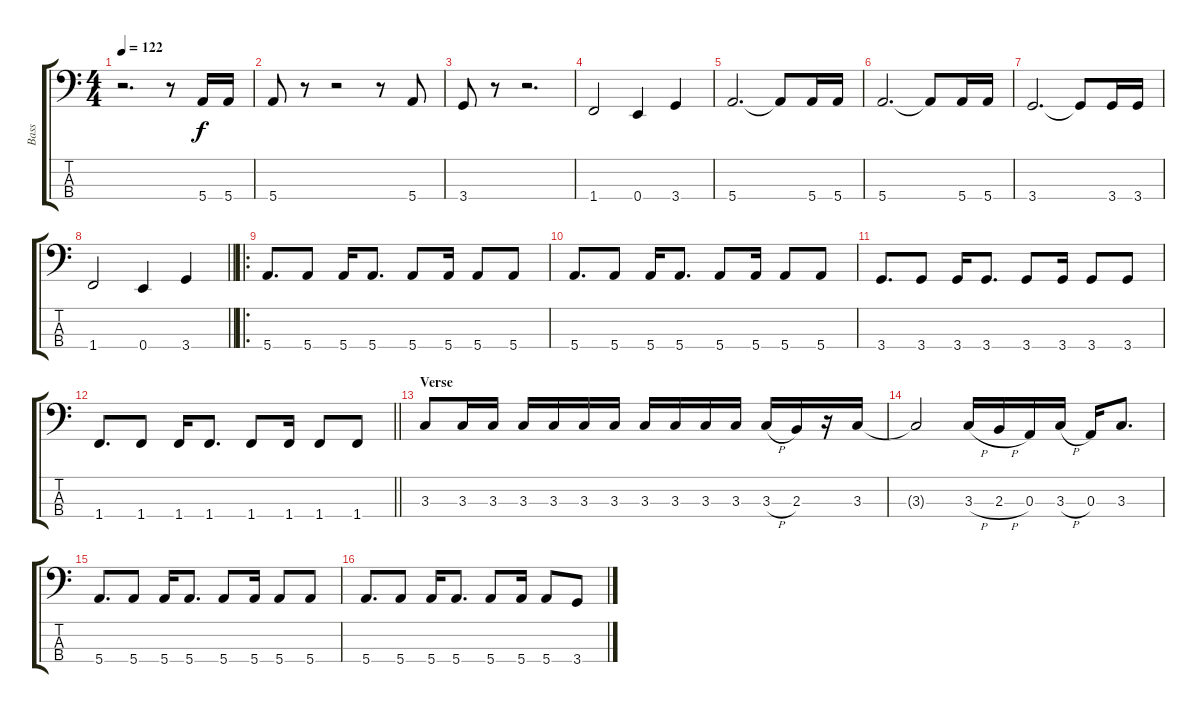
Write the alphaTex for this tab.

\track ("Bass" "Bass") {instrument electricbasspick}
\staff {score tabs}
\tuning (G2 D2 A1 E1) {hide}
\ts (4 4)
\tempo 122
\clef f4
\ks c
r.2{d dy f instrument electricbasspick} r.8 5.4.16 5.4.16 |
5.4.8 r.8 r.2 r.8 5.4.8 |
3.4.8 r.8 r.2{d} |
1.4.2 0.4.4 3.4.4 |
5.4.2{d} 5.4{t}.8 5.4.16 5.4.16 |
5.4.2{d} 5.4{t}.8 5.4.16 5.4.16 |
3.4.2{d} 3.4{t}.8 3.4.16 3.4.16 |
\barLineRight lightlight
1.4.2 0.4.4 3.4.4 |
\ro
\section ("" "")
5.4.8{d} 5.4.8 5.4.16 5.4.8{d} 5.4.8 5.4.16 5.4.8 5.4.8 |
5.4.8{d} 5.4.8 5.4.16 5.4.8{d} 5.4.8 5.4.16 5.4.8 5.4.8 |
3.4.8{d} 3.4.8 3.4.16 3.4.8{d} 3.4.8 3.4.16 3.4.8 3.4.8 |
\barLineRight lightlight
1.4.8{d} 1.4.8 1.4.16 1.4.8{d} 1.4.8 1.4.16 1.4.8 1.4.8 |
\section ("" "Verse")
3.3.8 3.3.16 3.3.16 3.3.16 3.3.16 3.3.16 3.3.16 3.3.16 3.3.16 3.3.16 3.3.16 3.3{h}.16 2.3.16 r.16 3.3.16 |
3.3{t}.2 3.3{h}.16 2.3{h}.16 0.3.16 3.3{h}.16 0.3.16 3.3.8{d} |
5.4.8{d} 5.4.8 5.4.16 5.4.8{d} 5.4.8 5.4.16 5.4.8 5.4.8 |
5.4.8{d} 5.4.8 5.4.16 5.4.8{d} 5.4.8 5.4.16 5.4.8 3.4.8
